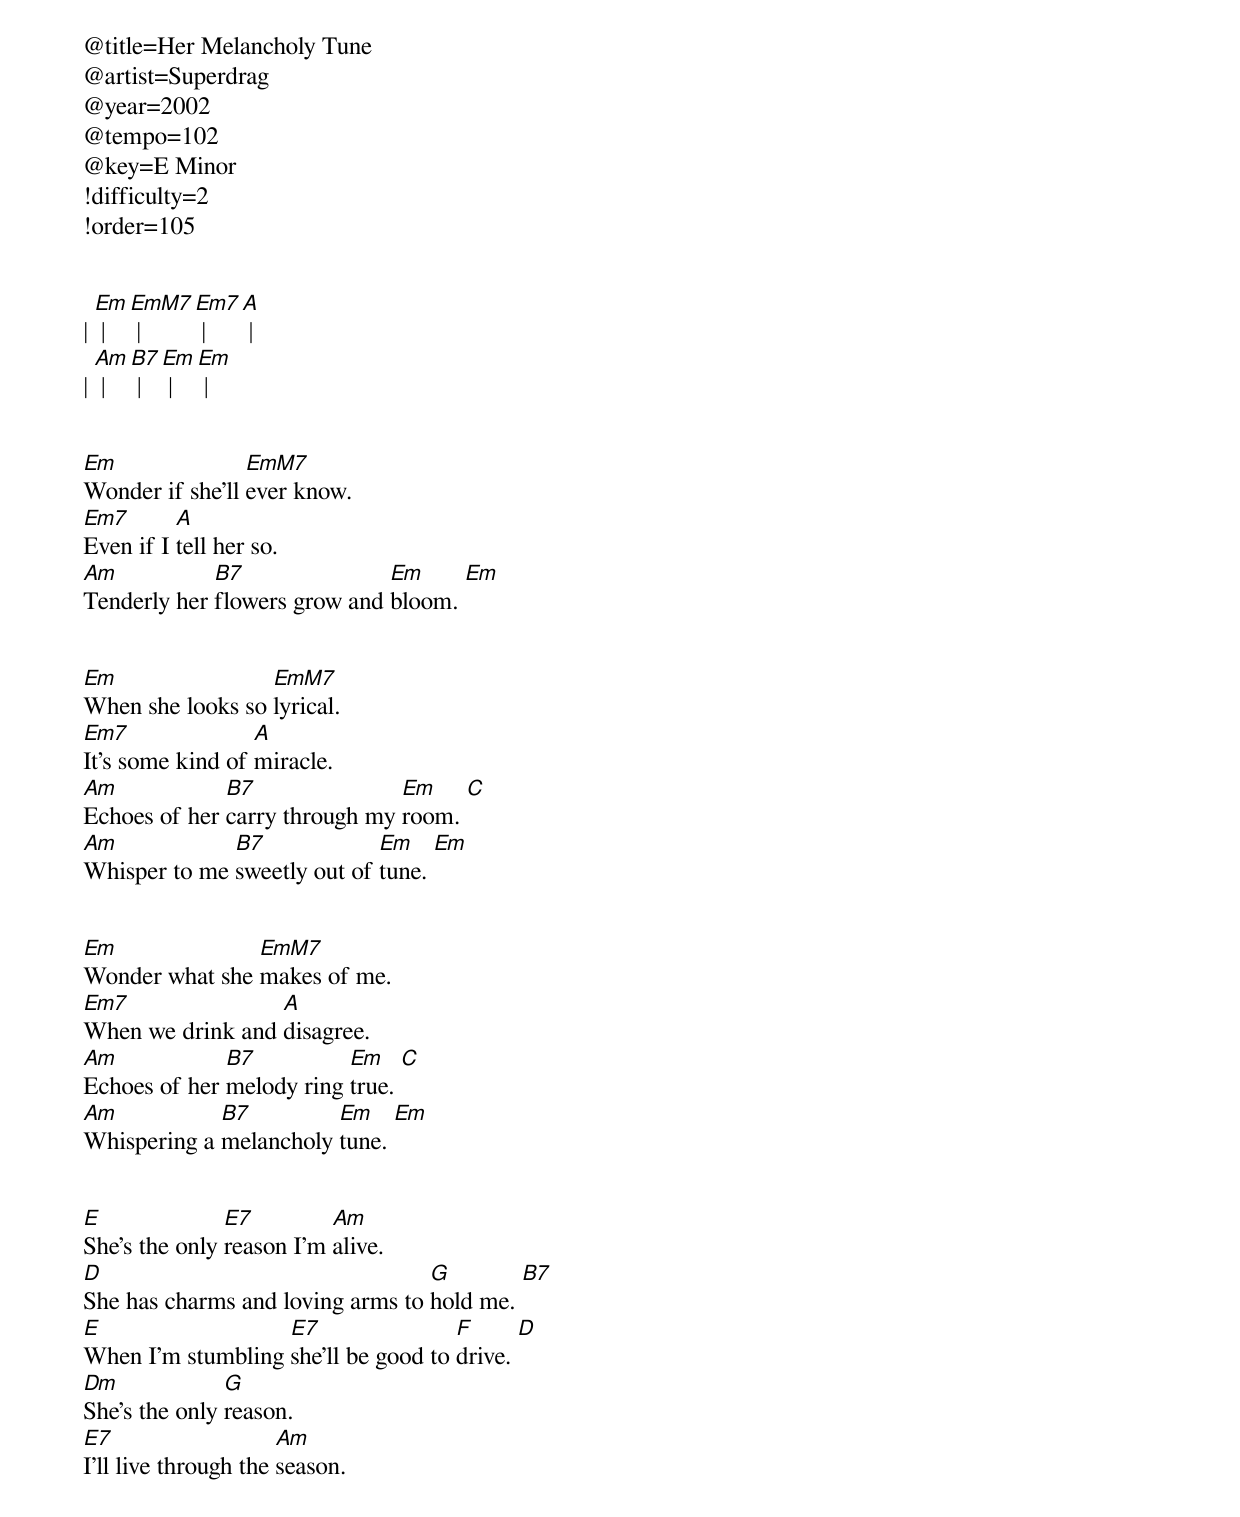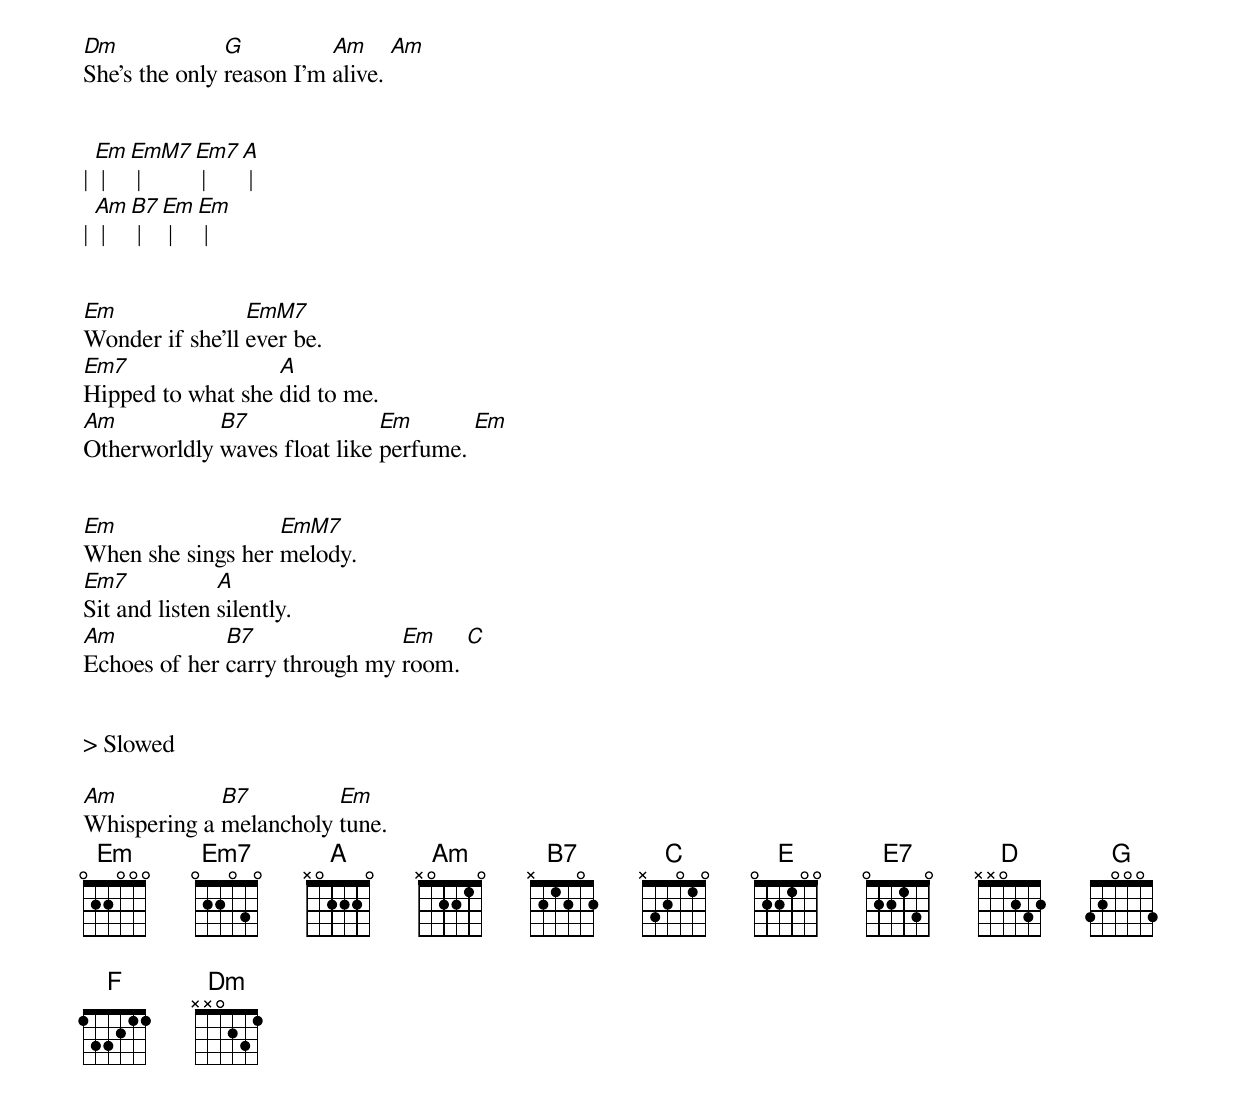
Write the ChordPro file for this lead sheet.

@title=Her Melancholy Tune
@artist=Superdrag
@year=2002
@tempo=102
@key=E Minor
!difficulty=2
!order=105


| [Em] | [EmM7] | [Em7] | [A] |
| [Am] | [B7] | [Em] | [Em] |


[Em]Wonder if she'll [EmM7]ever know.
[Em7]Even if I [A]tell her so.
[Am]Tenderly her [B7]flowers grow and [Em]bloom. [Em]


[Em]When she looks so [EmM7]lyrical.
[Em7]It's some kind of [A]miracle.
[Am]Echoes of her [B7]carry through my [Em]room. [C]
[Am]Whisper to me [B7]sweetly out of [Em]tune. [Em]


[Em]Wonder what she [EmM7]makes of me.
[Em7]When we drink and [A]disagree.
[Am]Echoes of her [B7]melody ring [Em]true. [C]
[Am]Whispering a [B7]melancholy [Em]tune. [Em]


[E]She's the only [E7]reason I'm [Am]alive.
[D]She has charms and loving arms to [G]hold me. [B7]
[E]When I'm stumbling [E7]she'll be good to [F]drive. [D]
[Dm]She's the only [G]reason.
[E7]I'll live through the [Am]season.
[Dm]She's the only [G]reason I'm [Am]alive. [Am]


| [Em] | [EmM7] | [Em7] | [A] |
| [Am] | [B7] | [Em] | [Em] |


[Em]Wonder if she'll [EmM7]ever be.
[Em7]Hipped to what she [A]did to me.
[Am]Otherworldly [B7]waves float like [Em]perfume. [Em]


[Em]When she sings her [EmM7]melody.
[Em7]Sit and listen [A]silently.
[Am]Echoes of her [B7]carry through my [Em]room. [C]


> Slowed

[Am]Whispering a [B7]melancholy [Em]tune.
